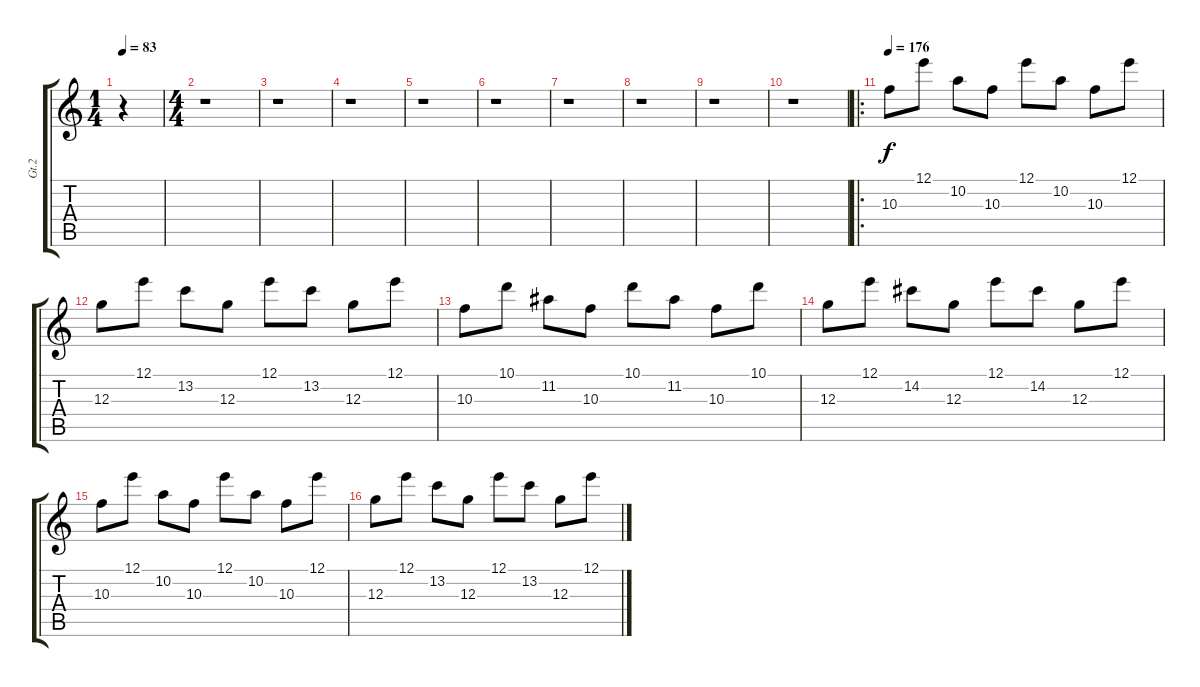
\track ("Gt.2" "Gt.2") {instrument distortionguitar}
\staff {score tabs}
\tuning (E4 B3 G3 D3 A2 E2) {hide}
\ts (1 4)
\tempo 83
\clef g2
\ks c
r.4{dy f instrument distortionguitar} |
\ts (4 4)
r.1 |
r.1 |
r.1 |
r.1 |
r.1 |
r.1 |
r.1 |
r.1 |
r.1{volume 0} |
\ro
\tempo 176
10.3.8 12.1.8 10.2.8 10.3.8 12.1.8 10.2.8 10.3.8 12.1.8 |
12.3.8 12.1.8 13.2.8 12.3.8 12.1.8 13.2.8 12.3.8 12.1.8 |
10.3.8 10.1.8 11.2.8 10.3.8 10.1.8 11.2.8 10.3.8 10.1.8 |
12.3.8 12.1.8 14.2.8 12.3.8 12.1.8 14.2.8 12.3.8 12.1.8 |
10.3.8 12.1.8 10.2.8 10.3.8 12.1.8 10.2.8 10.3.8 12.1.8 |
12.3.8 12.1.8 13.2.8 12.3.8 12.1.8 13.2.8 12.3.8 12.1.8
